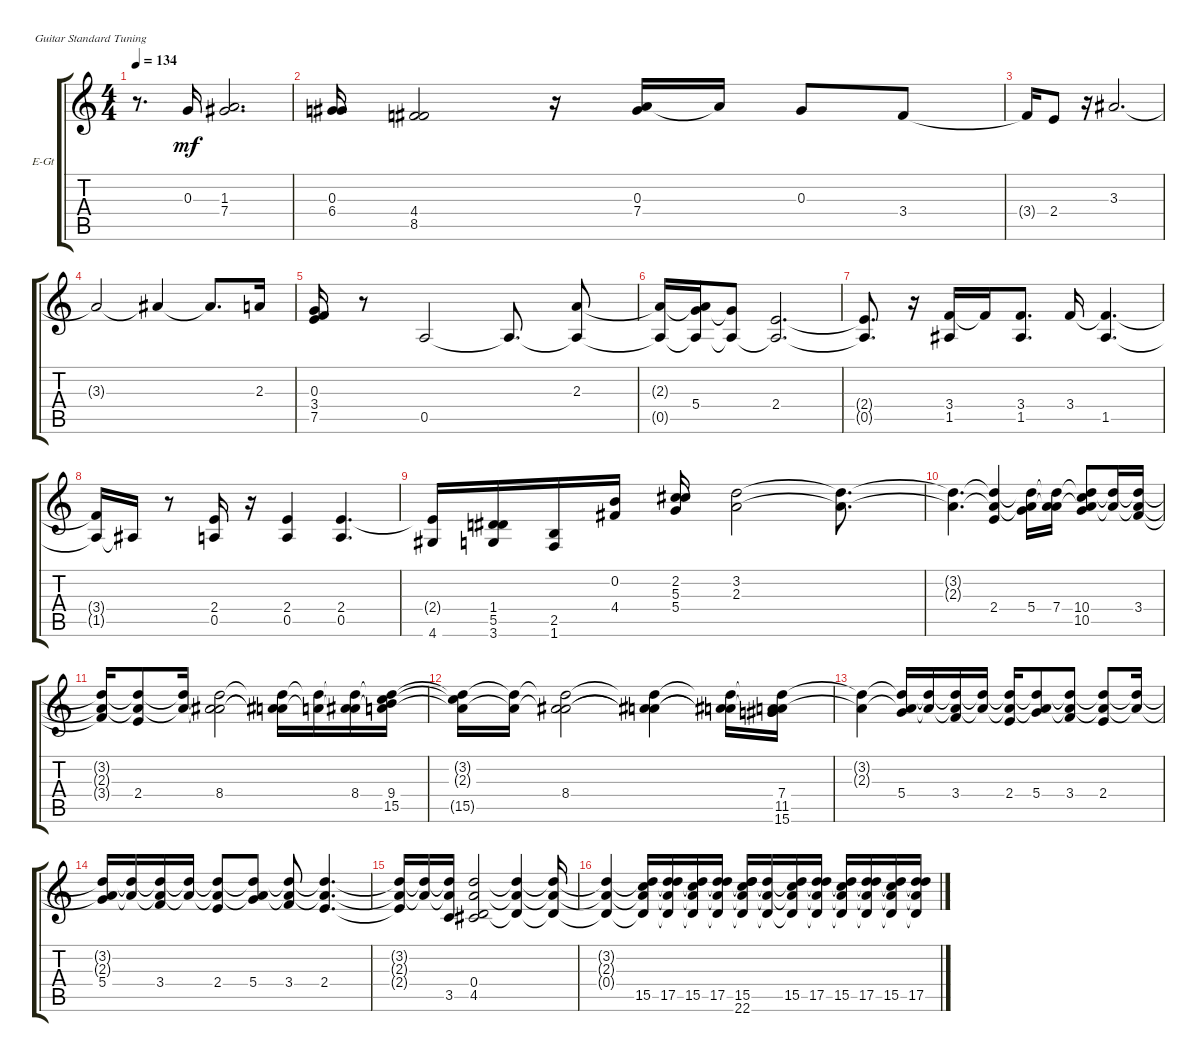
\bracketExtendMode groupsimilarinstruments
\firstSystemTrackNameOrientation horizontal
\otherSystemsTrackNameOrientation horizontal
\track ("E-GT_solo(second)" "E-Gt") {instrument electricguitarclean}
\staff {score tabs}
\tuning (E4 B3 G3 D3 A2 E2)
\ts (4 4)
\tempo 134
\clef g2
\ks c
r.8{d dy mf} 0.3.16 (1.3 7.4).2{d} |
(6.4 0.3).16 (4.4 8.5).2 r.16 (0.3 7.4).16 7.4{t}.16 0.3.8 3.4.8 |
3.4{t}.16 2.4.8 r.16 3.3.2{d} |
3.3{t}.2 3.3{t}.4 3.3{t}.8{d} 2.3.16 |
(0.3 3.4 7.5).16 r.8 0.5.2 0.5{t}.8{d} (0.5{t} 2.3).8 |
(0.5{t} 2.3{t}).16 (0.5{t} 2.3{t} 5.4).16 (0.5{t} 5.4{t}).8 (0.5{t} 2.4).2{d} |
(0.5{t} 2.4{t}).8{d} r.16 (3.4 1.5).16 3.4{t}.16 (1.5 3.4).8{d} 3.4.16 (3.4{t} 1.5).4{d} |
(3.4{t} 1.5{t}).16 1.5{t}.16 r.8 (0.5 2.4).16 r.16 (0.5 2.4).4 (2.4 0.5).4{d} |
(2.4{t} 4.6).16 (1.4 5.5 3.6).16 (1.6 2.5).16 (0.2 4.4).16 (5.3 5.4 2.2).16 (3.2 2.3).2 (3.2{t} 2.3{t}).8{d} |
(3.2{t} 2.3{t}).4{d} (3.2{t} 2.3{t} 2.4).4 (3.2{t} 2.3{t} 5.4).16 (3.2{t} 2.3{t} 7.4).16 (3.2{t} 2.3{t} 10.4 10.5).8 (3.2{t} 2.3{t}).16 (3.2{t} 2.3{t} 3.4).16 |
(3.2{t} 2.3{t} 3.4{t}).16 (3.2{t} 2.3{t} 2.4).8 (3.2{t} 2.3{t}).16 (3.2{t} 2.3{t} 8.4).2 (3.2{t} 2.3{t} 8.4{t}).16 (3.2{t} 2.3{t}).16 (3.2{t} 2.3{t} 8.4).16 (3.2{t} 2.3{t} 9.4 15.5).16 |
(3.2{t} 2.3{t} 15.5{t}).16 (3.2{t} 2.3{t}).16 (3.2{t} 2.3{t} 8.4).2 (3.2{t} 2.3{t} 8.4{t}).4 (3.2{t} 2.3{t} 8.4{t}).16 (3.2{t} 2.3{t} 7.4 11.5 15.6).16 |
(3.2{t} 2.3{t}).4 (3.2{t} 2.3{t} 5.4).16 (3.2{t} 2.3{t}).16 (3.2{t} 2.3{t} 3.4).16 (3.2{t} 2.3{t}).16 (3.2{t} 2.3{t} 2.4).16 (3.2{t} 2.3{t} 5.4).8 (3.2{t} 2.3{t} 3.4).8 (3.2{t} 2.3{t} 2.4).8 (3.2{t} 2.3{t}).16 |
(3.2{t} 2.3{t} 5.4).16 (3.2{t} 2.3{t}).16 (3.2{t} 2.3{t} 3.4).16 (3.2{t} 2.3{t}).16 (3.2{t} 2.3{t} 2.4).8 (3.2{t} 2.3{t} 5.4).8 (3.2{t} 2.3{t} 3.4).8 (3.2{t} 2.3{t} 2.4).4{d} |
(3.2{t} 2.3{t} 2.4{t}).16 (3.2{t} 2.3{t}).16 (3.2{t} 2.3{t} 3.5).16 (3.2{t} 2.3{t} 4.5 0.4).2 (3.2{t} 2.3{t} 0.4{t}).4 (3.2{t} 2.3{t} 0.4{t}).16 |
(3.2{t} 2.3{t} 0.4{t}).4 (3.2{t} 2.3{t} 0.4{t} 15.5).16 (3.2{t} 2.3{t} 0.4{t} 17.5).16 (3.2{t} 2.3{t} 0.4{t} 15.5).16 (3.2{t} 2.3{t} 0.4{t} 17.5).16 (3.2{t} 2.3{t} 0.4{t} 15.5 22.6).16 (3.2{t} 2.3{t} 0.4{t}).16 (3.2{t} 2.3{t} 0.4{t} 15.5).16 (3.2{t} 2.3{t} 0.4{t} 17.5).16 (3.2{t} 2.3{t} 0.4{t} 15.5).16 (3.2{t} 2.3{t} 0.4{t} 17.5).16 (3.2{t} 2.3{t} 0.4{t} 15.5).16 (3.2{t} 2.3{t} 0.4{t} 17.5).16
